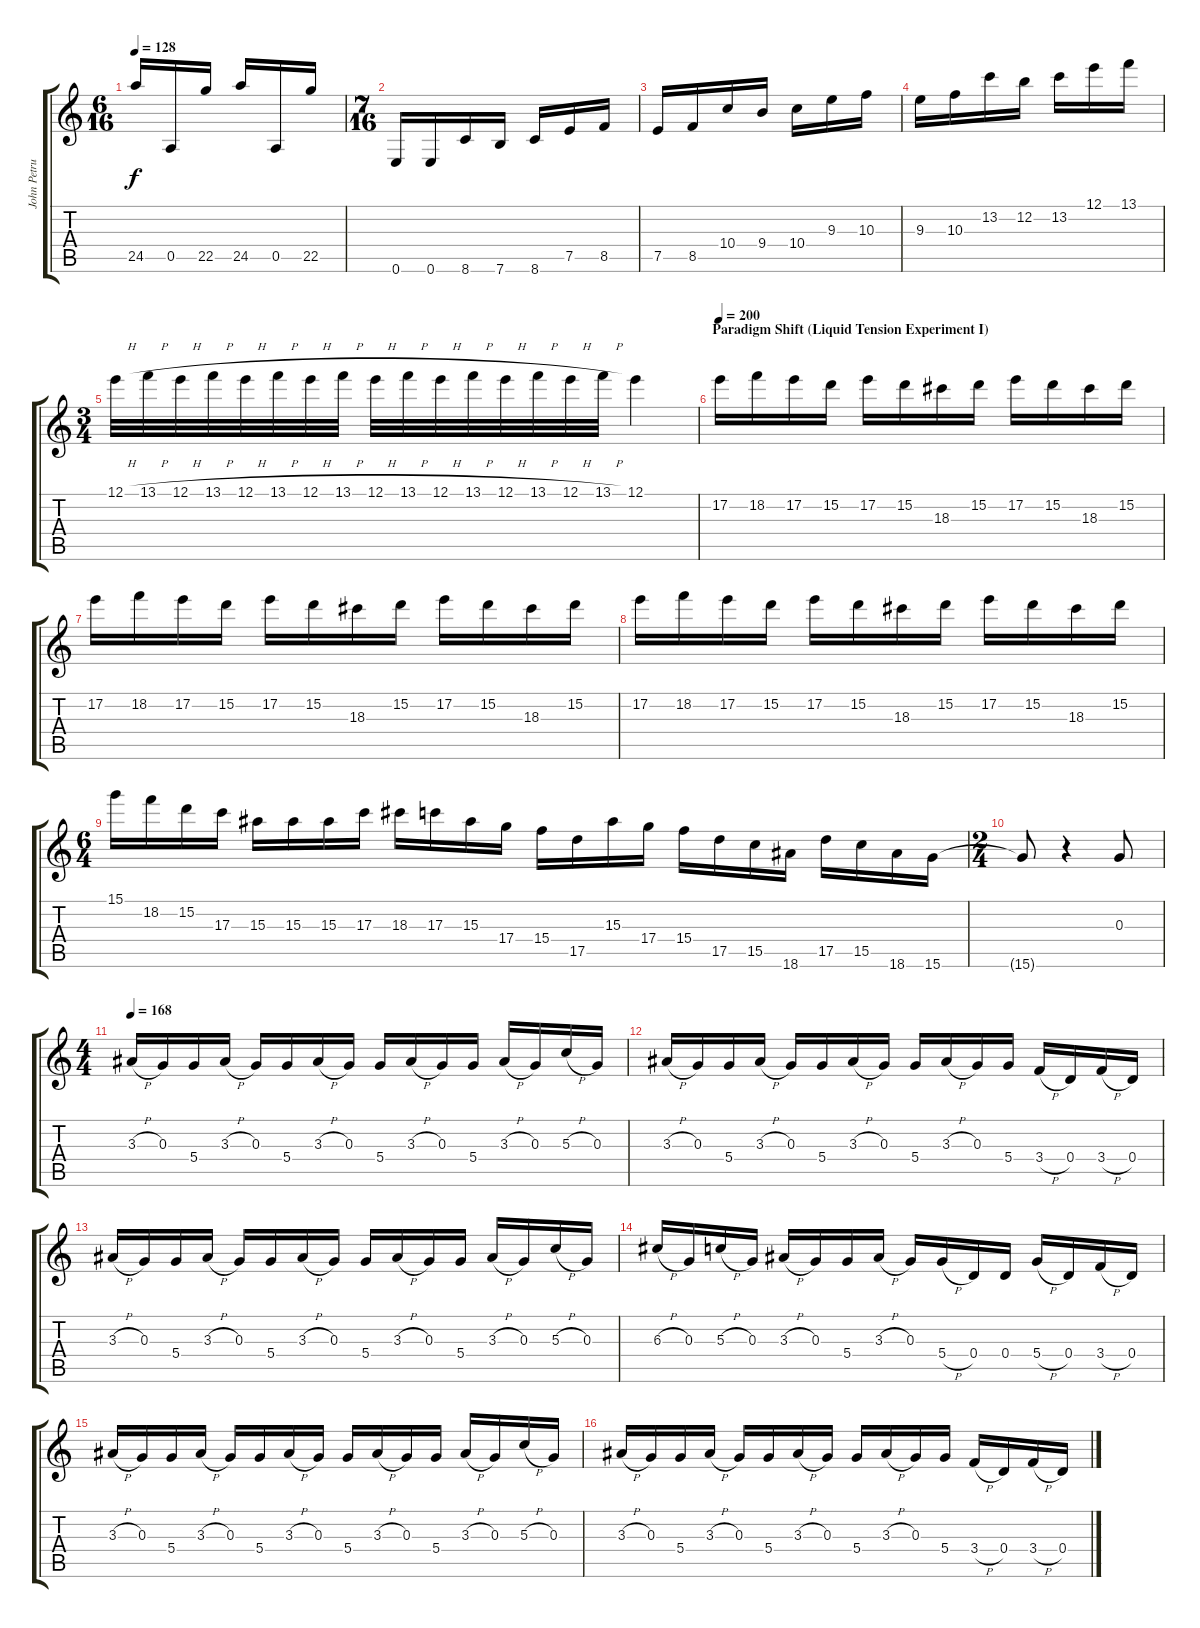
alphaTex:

\track ("John Petrucci Lead Guitar" "John Petru") {instrument distortionguitar}
\staff {score tabs}
\tuning (E4 B3 G3 D3 A2 E2) {hide}
\ts (6 16)
\tempo 128
\clef g2
\ks c
24.5.16{dy f} 0.5.16 22.5.16 24.5.16 0.5.16 22.5.16 |
\ts (7 16)
0.6.16 0.6.16 8.6.16 7.6.16 8.6.16 7.5.16 8.5.16 |
7.5.16 8.5.16 10.4.16 9.4.16 10.4.16 9.3.16 10.3.16 |
9.3.16 10.3.16 13.2.16 12.2.16 13.2.16 12.1.16 13.1.16 |
\ts (3 4)
12.1{h}.32 13.1{h}.32 12.1{h}.32 13.1{h}.32 12.1{h}.32 13.1{h}.32 12.1{h}.32 13.1{h}.32 12.1{h}.32 13.1{h}.32 12.1{h}.32 13.1{h}.32 12.1{h}.32 13.1{h}.32 12.1{h}.32 13.1{h}.32 12.1.4 |
\section ("" "Paradigm Shift (Liquid Tension Experiment I)")
\tempo 200
17.2.16 18.2.16 17.2.16 15.2.16 17.2.16 15.2.16 18.3.16 15.2.16 17.2.16 15.2.16 18.3.16 15.2.16 |
17.2.16 18.2.16 17.2.16 15.2.16 17.2.16 15.2.16 18.3.16 15.2.16 17.2.16 15.2.16 18.3.16 15.2.16 |
17.2.16 18.2.16 17.2.16 15.2.16 17.2.16 15.2.16 18.3.16 15.2.16 17.2.16 15.2.16 18.3.16 15.2.16 |
\ts (6 4)
15.1.16 18.2.16 15.2.16 17.3.16 15.3.16 15.3.16 15.3.16 17.3.16 18.3.16 17.3.16 15.3.16 17.4.16 15.4.16 17.5.16 15.3.16 17.4.16 15.4.16 17.5.16 15.5.16 18.6.16 17.5.16 15.5.16 18.6.16 15.6.16 |
\ts (2 4)
15.6{t}.8 r.4 0.3.8 |
\ts (4 4)
\tempo 168
3.3{h}.16 0.3.16 5.4.16 3.3{h}.16 0.3.16 5.4.16 3.3{h}.16 0.3.16 5.4.16 3.3{h}.16 0.3.16 5.4.16 3.3{h}.16 0.3.16 5.3{h}.16 0.3.16 |
3.3{h}.16 0.3.16 5.4.16 3.3{h}.16 0.3.16 5.4.16 3.3{h}.16 0.3.16 5.4.16 3.3{h}.16 0.3.16 5.4.16 3.4{h}.16 0.4.16 3.4{h}.16 0.4.16 |
3.3{h}.16 0.3.16 5.4.16 3.3{h}.16 0.3.16 5.4.16 3.3{h}.16 0.3.16 5.4.16 3.3{h}.16 0.3.16 5.4.16 3.3{h}.16 0.3.16 5.3{h}.16 0.3.16 |
6.3{h}.16 0.3.16 5.3{h}.16 0.3.16 3.3{h}.16 0.3.16 5.4.16 3.3{h}.16 0.3.16 5.4{h}.16 0.4.16 0.4.16 5.4{h}.16 0.4.16 3.4{h}.16 0.4.16 |
3.3{h}.16 0.3.16 5.4.16 3.3{h}.16 0.3.16 5.4.16 3.3{h}.16 0.3.16 5.4.16 3.3{h}.16 0.3.16 5.4.16 3.3{h}.16 0.3.16 5.3{h}.16 0.3.16 |
3.3{h}.16 0.3.16 5.4.16 3.3{h}.16 0.3.16 5.4.16 3.3{h}.16 0.3.16 5.4.16 3.3{h}.16 0.3.16 5.4.16 3.4{h}.16 0.4.16 3.4{h}.16 0.4.16
